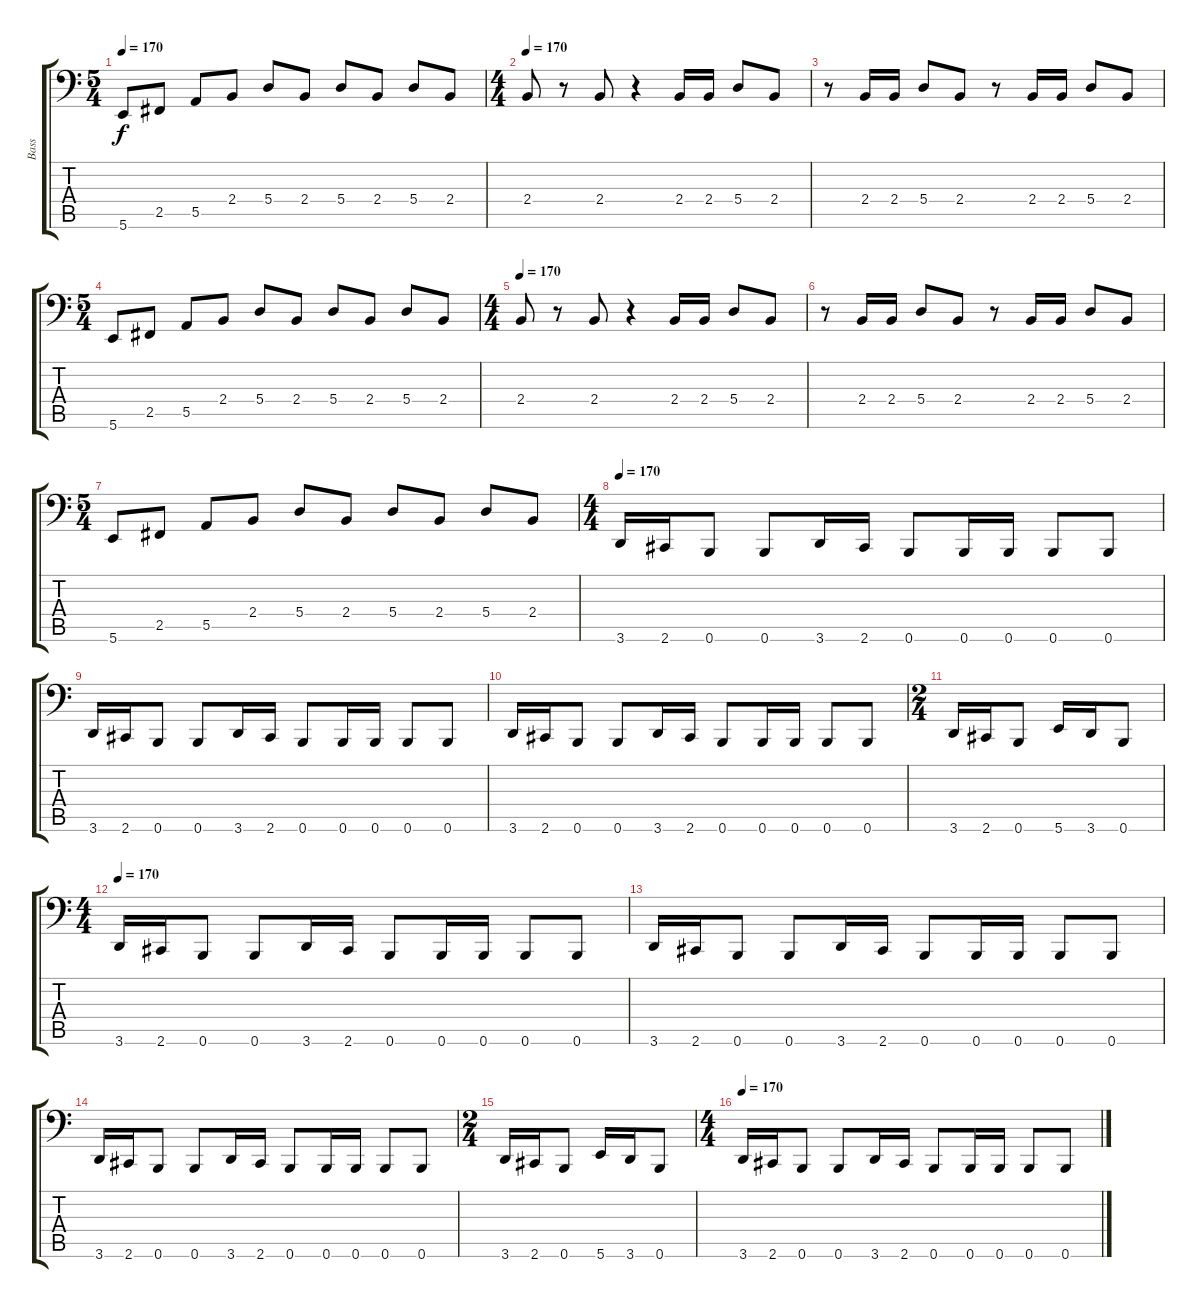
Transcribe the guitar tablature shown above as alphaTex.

\track ("Bass" "Bass") {instrument electricbassfinger}
\staff {score tabs}
\tuning (C3 G2 D2 A1 E1 B0) {hide}
\ts (5 4)
\tempo 170
\clef f4
\ks c
5.6.8{dy f} 2.5.8 5.5.8 2.4.8 5.4.8 2.4.8 5.4.8 2.4.8 5.4.8 2.4.8 |
\ts (4 4)
\tempo 170
2.4.8 r.8 2.4.8 r.4 2.4.16 2.4.16 5.4.8 2.4.8 |
r.8 2.4.16 2.4.16 5.4.8 2.4.8 r.8 2.4.16 2.4.16 5.4.8 2.4.8 |
\ts (5 4)
5.6.8 2.5.8 5.5.8 2.4.8 5.4.8 2.4.8 5.4.8 2.4.8 5.4.8 2.4.8 |
\ts (4 4)
\tempo 170
2.4.8 r.8 2.4.8 r.4 2.4.16 2.4.16 5.4.8 2.4.8 |
r.8 2.4.16 2.4.16 5.4.8 2.4.8 r.8 2.4.16 2.4.16 5.4.8 2.4.8 |
\ts (5 4)
5.6.8 2.5.8 5.5.8 2.4.8 5.4.8 2.4.8 5.4.8 2.4.8 5.4.8 2.4.8 |
\ts (4 4)
\tempo 170
3.6.16 2.6.16 0.6.8 0.6.8 3.6.16 2.6.16 0.6.8 0.6.16 0.6.16 0.6.8 0.6.8 |
3.6.16 2.6.16 0.6.8 0.6.8 3.6.16 2.6.16 0.6.8 0.6.16 0.6.16 0.6.8 0.6.8 |
3.6.16 2.6.16 0.6.8 0.6.8 3.6.16 2.6.16 0.6.8 0.6.16 0.6.16 0.6.8 0.6.8 |
\ts (2 4)
3.6.16 2.6.16 0.6.8 5.6.16 3.6.16 0.6.8 |
\ts (4 4)
\tempo 170
3.6.16 2.6.16 0.6.8 0.6.8 3.6.16 2.6.16 0.6.8 0.6.16 0.6.16 0.6.8 0.6.8 |
3.6.16 2.6.16 0.6.8 0.6.8 3.6.16 2.6.16 0.6.8 0.6.16 0.6.16 0.6.8 0.6.8 |
3.6.16 2.6.16 0.6.8 0.6.8 3.6.16 2.6.16 0.6.8 0.6.16 0.6.16 0.6.8 0.6.8 |
\ts (2 4)
3.6.16 2.6.16 0.6.8 5.6.16 3.6.16 0.6.8 |
\ts (4 4)
\tempo 170
3.6.16 2.6.16 0.6.8 0.6.8 3.6.16 2.6.16 0.6.8 0.6.16 0.6.16 0.6.8 0.6.8
